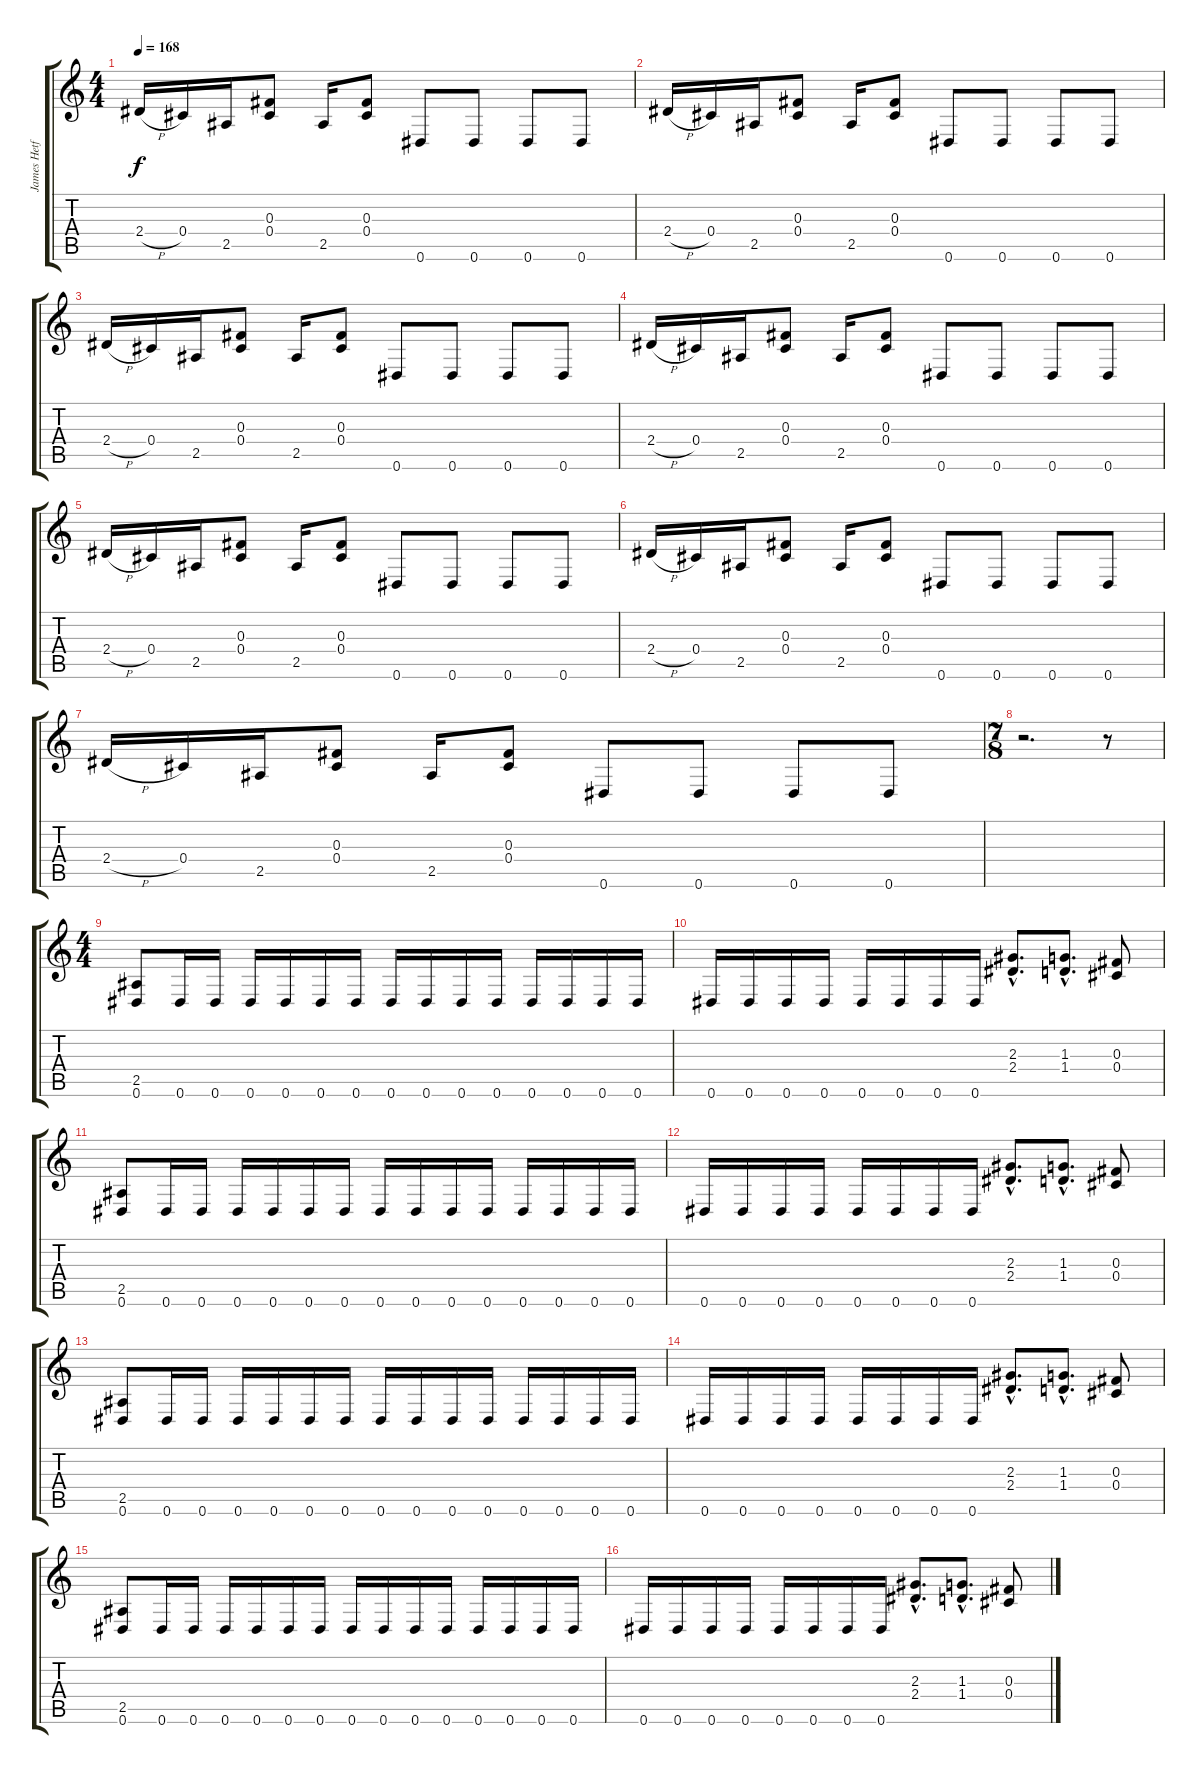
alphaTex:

\track ("James Hetfield (Distortion Guitar)" "James Hetf") {instrument distortionguitar}
\staff {score tabs}
\tuning (Eb4 Bb3 Gb3 Db3 Ab2 Eb2) {hide}
\ts (4 4)
\tempo 168
\clef g2
\ks c
2.4{h}.16{dy f} 0.4.16 2.5.16 (0.3 0.4).8 2.5.16 (0.3 0.4).8 0.6.8 0.6.8 0.6.8 0.6.8 |
2.4{h}.16 0.4.16 2.5.16 (0.3 0.4).8 2.5.16 (0.3 0.4).8 0.6.8 0.6.8 0.6.8 0.6.8 |
2.4{h}.16 0.4.16 2.5.16 (0.3 0.4).8 2.5.16 (0.3 0.4).8 0.6.8 0.6.8 0.6.8 0.6.8 |
2.4{h}.16 0.4.16 2.5.16 (0.3 0.4).8 2.5.16 (0.3 0.4).8 0.6.8 0.6.8 0.6.8 0.6.8 |
2.4{h}.16 0.4.16 2.5.16 (0.3 0.4).8 2.5.16 (0.3 0.4).8 0.6.8 0.6.8 0.6.8 0.6.8 |
2.4{h}.16 0.4.16 2.5.16 (0.3 0.4).8 2.5.16 (0.3 0.4).8 0.6.8 0.6.8 0.6.8 0.6.8 |
2.4{h}.16 0.4.16 2.5.16 (0.3 0.4).8 2.5.16 (0.3 0.4).8 0.6.8 0.6.8 0.6.8 0.6.8 |
\ts (7 8)
r.2{d} r.8 |
\ts (4 4)
(2.5 0.6).8 0.6.16 0.6.16 0.6.16 0.6.16 0.6.16 0.6.16 0.6.16 0.6.16 0.6.16 0.6.16 0.6.16 0.6.16 0.6.16 0.6.16 |
0.6.16 0.6.16 0.6.16 0.6.16 0.6.16 0.6.16 0.6.16 0.6.16 (2.3{hac} 2.4{hac}).8{d} (1.3{hac} 1.4{hac}).8{d} (0.3 0.4).8 |
(2.5 0.6).8 0.6.16 0.6.16 0.6.16 0.6.16 0.6.16 0.6.16 0.6.16 0.6.16 0.6.16 0.6.16 0.6.16 0.6.16 0.6.16 0.6.16 |
0.6.16 0.6.16 0.6.16 0.6.16 0.6.16 0.6.16 0.6.16 0.6.16 (2.3{hac} 2.4{hac}).8{d} (1.3{hac} 1.4{hac}).8{d} (0.3 0.4).8 |
(2.5 0.6).8 0.6.16 0.6.16 0.6.16 0.6.16 0.6.16 0.6.16 0.6.16 0.6.16 0.6.16 0.6.16 0.6.16 0.6.16 0.6.16 0.6.16 |
0.6.16 0.6.16 0.6.16 0.6.16 0.6.16 0.6.16 0.6.16 0.6.16 (2.3{hac} 2.4{hac}).8{d} (1.3{hac} 1.4{hac}).8{d} (0.3 0.4).8 |
(2.5 0.6).8 0.6.16 0.6.16 0.6.16 0.6.16 0.6.16 0.6.16 0.6.16 0.6.16 0.6.16 0.6.16 0.6.16 0.6.16 0.6.16 0.6.16 |
0.6.16 0.6.16 0.6.16 0.6.16 0.6.16 0.6.16 0.6.16 0.6.16 (2.3{hac} 2.4{hac}).8{d} (1.3{hac} 1.4{hac}).8{d} (0.3 0.4).8
